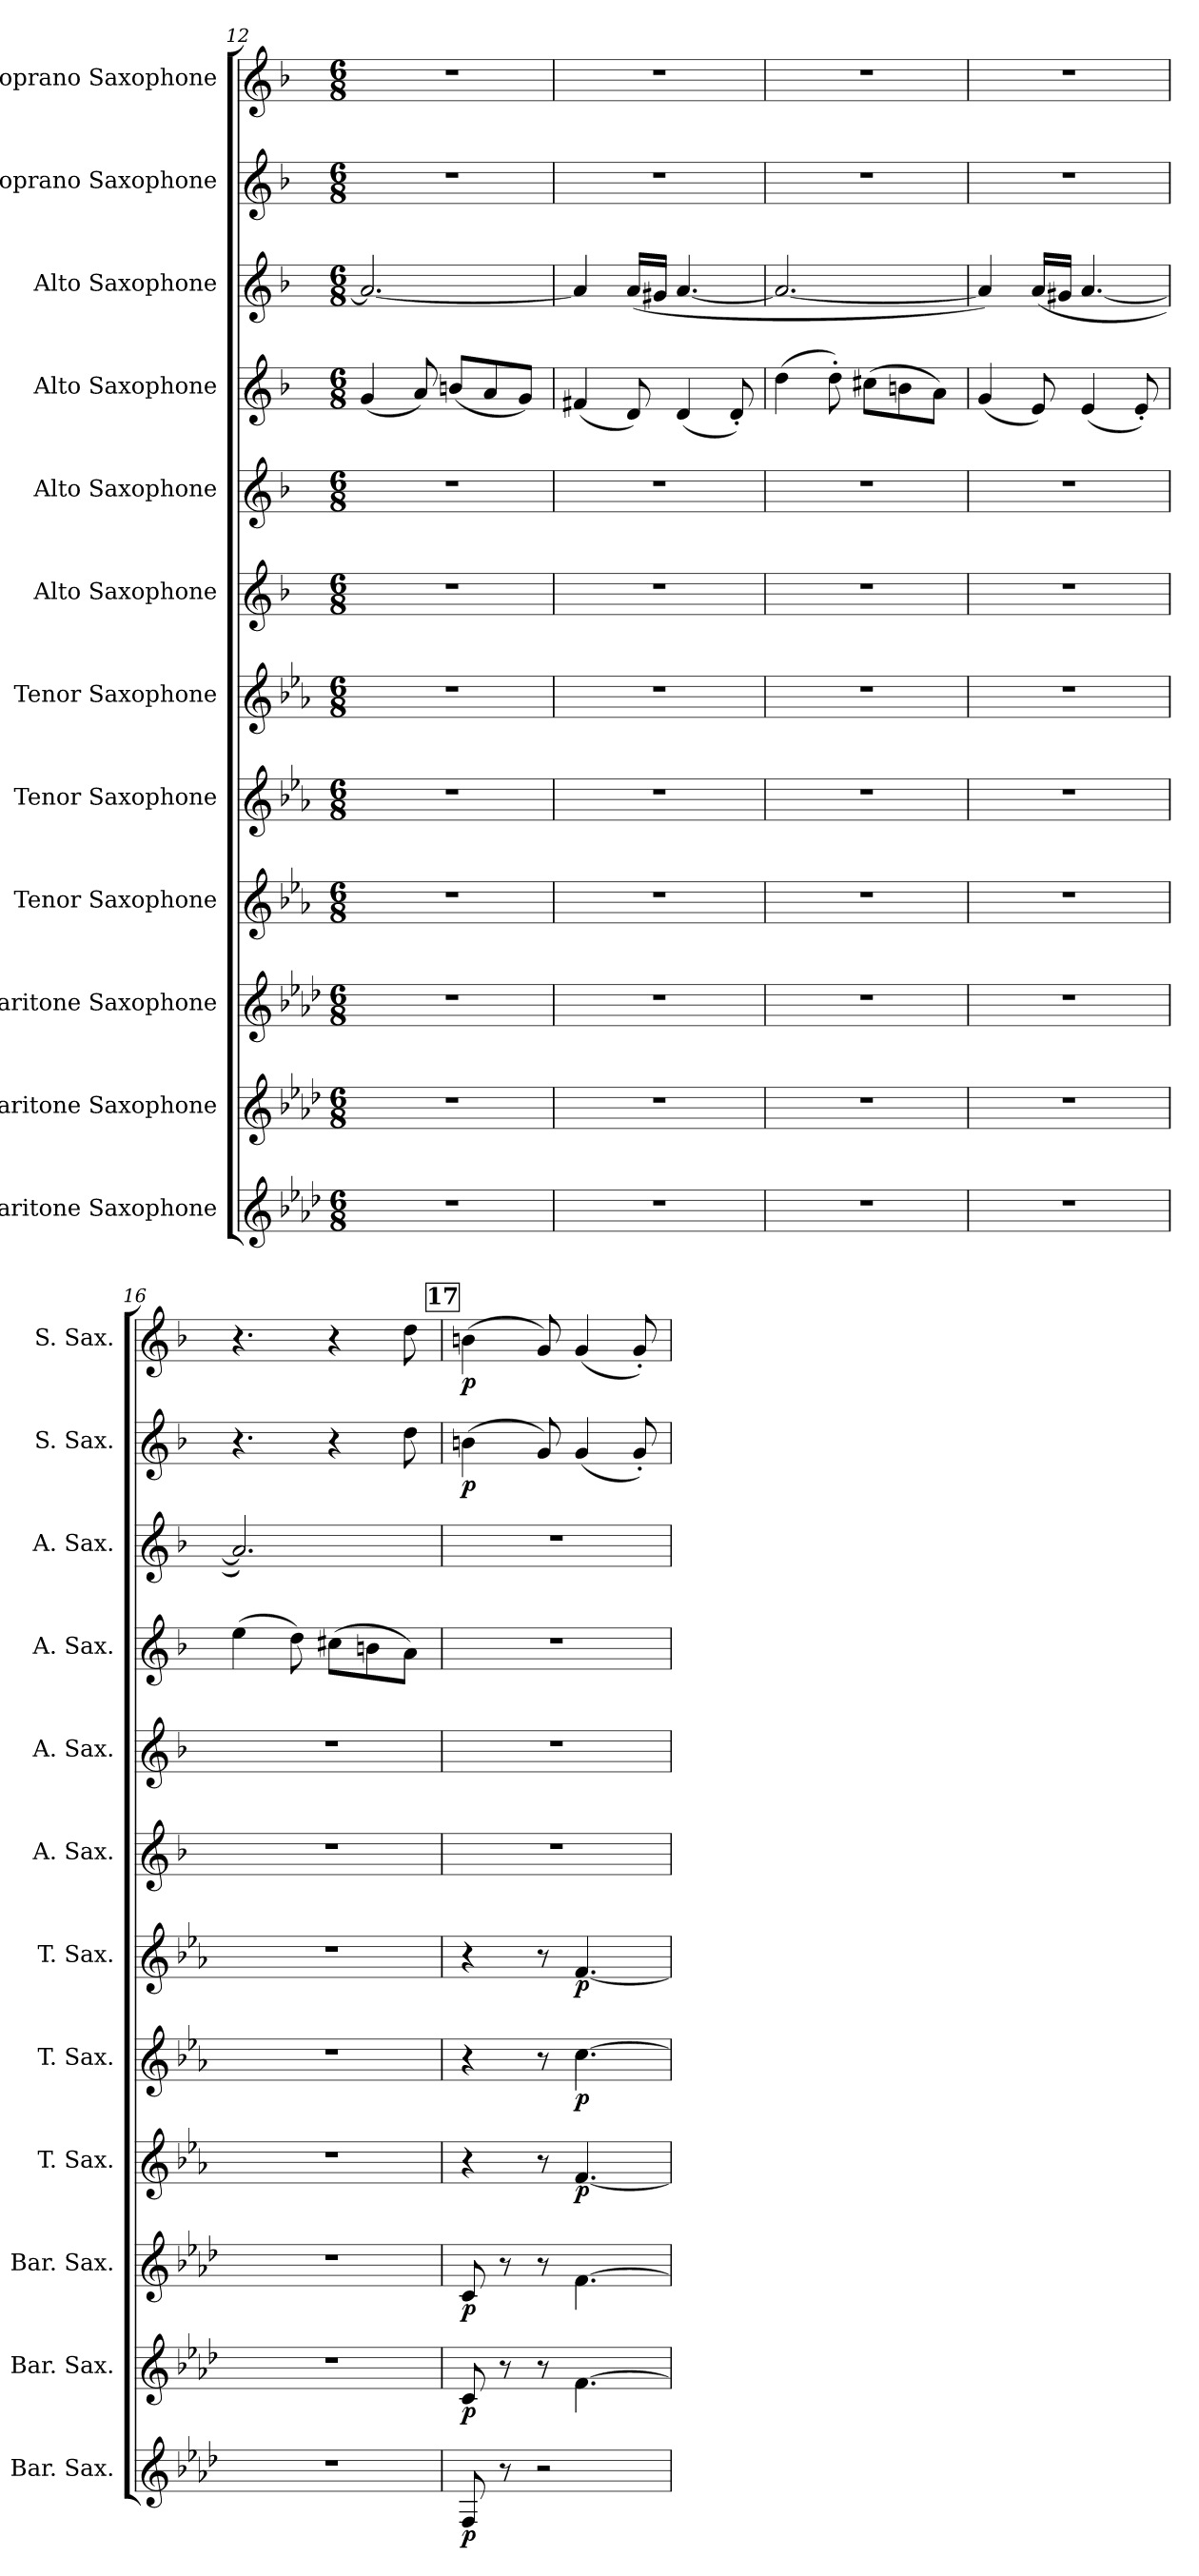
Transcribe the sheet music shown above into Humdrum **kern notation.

**kern	**dynam	**kern	**dynam	**kern	**dynam	**kern	**dynam	**kern	**dynam	**kern	**dynam	**kern	**kern	**kern	**kern	**kern	**dynam	**kern	**dynam
*part12	*part12	*part11	*part11	*part10	*part10	*part9	*part9	*part8	*part8	*part7	*part7	*part6	*part5	*part4	*part3	*part2	*part2	*part1	*part1
*staff12	*staff12	*staff11	*staff11	*staff10	*staff10	*staff9	*staff9	*staff8	*staff8	*staff7	*staff7	*staff6	*staff5	*staff4	*staff3	*staff2	*staff2	*staff1	*staff1
*I"Baritone Saxophone	*	*I"Baritone Saxophone	*	*I"Baritone Saxophone	*	*I"Tenor Saxophone	*	*I"Tenor Saxophone	*	*I"Tenor Saxophone	*	*I"Alto Saxophone	*I"Alto Saxophone	*I"Alto Saxophone	*I"Alto Saxophone	*I"Soprano Saxophone	*	*I"Soprano Saxophone	*
*I'Bar. Sax.	*	*I'Bar. Sax.	*	*I'Bar. Sax.	*	*I'T. Sax.	*	*I'T. Sax.	*	*I'T. Sax.	*	*I'A. Sax.	*I'A. Sax.	*I'A. Sax.	*I'A. Sax.	*I'S. Sax.	*	*I'S. Sax.	*
!!LO:PB:g=z
*clefG2	*	*clefG2	*	*clefG2	*	*clefG2	*	*clefG2	*	*clefG2	*	*clefG2	*clefG2	*clefG2	*clefG2	*clefG2	*	*clefG2	*
*ITrd12c21	*	*ITrd12c21	*	*ITrd12c21	*	*ITrd8c14	*	*ITrd8c14	*	*ITrd8c14	*	*ITrd5c9	*ITrd5c9	*ITrd5c9	*ITrd5c9	*ITrd1c2	*	*ITrd1c2	*
*k[b-e-a-d-]	*	*k[b-e-a-d-]	*	*k[b-e-a-d-]	*	*k[b-e-a-]	*	*k[b-e-a-]	*	*k[b-e-a-]	*	*k[b-e-a-d-]	*k[b-e-a-d-]	*k[b-e-a-d-]	*k[b-e-a-d-]	*k[b-e-a-]	*	*k[b-e-a-]	*
*M6/8	*	*M6/8	*	*M6/8	*	*M6/8	*	*M6/8	*	*M6/8	*	*M6/8	*M6/8	*M6/8	*M6/8	*M6/8	*	*M6/8	*
=12	=12	=12	=12	=12	=12	=12	=12	=12	=12	=12	=12	=12	=12	=12	=12	=12	=12	=12	=12
2.r	.	2.r	.	2.r	.	2.r	.	2.r	.	2.r	.	2.r	2.r	(4B-/	2.c/_	2.r	.	2.r	.
.	.	.	.	.	.	.	.	.	.	.	.	.	.	8c/)	.	.	.	.	.
.	.	.	.	.	.	.	.	.	.	.	.	.	.	(8dn/L	.	.	.	.	.
.	.	.	.	.	.	.	.	.	.	.	.	.	.	8c/	.	.	.	.	.
.	.	.	.	.	.	.	.	.	.	.	.	.	.	8B-/J)	.	.	.	.	.
=13	=13	=13	=13	=13	=13	=13	=13	=13	=13	=13	=13	=13	=13	=13	=13	=13	=13	=13	=13
2.r	.	2.r	.	2.r	.	2.r	.	2.r	.	2.r	.	2.r	2.r	(4An/	4c/]	2.r	.	2.r	.
.	.	.	.	.	.	.	.	.	.	.	.	.	.	8F/)	(16c/LL	.	.	.	.
.	.	.	.	.	.	.	.	.	.	.	.	.	.	.	16Bn/JJ	.	.	.	.
.	.	.	.	.	.	.	.	.	.	.	.	.	.	(4F/	[4.c/	.	.	.	.
.	.	.	.	.	.	.	.	.	.	.	.	.	.	8F'/)	.	.	.	.	.
=14	=14	=14	=14	=14	=14	=14	=14	=14	=14	=14	=14	=14	=14	=14	=14	=14	=14	=14	=14
2.r	.	2.r	.	2.r	.	2.r	.	2.r	.	2.r	.	2.r	2.r	(4f\	2.c/_	2.r	.	2.r	.
.	.	.	.	.	.	.	.	.	.	.	.	.	.	8f'\)	.	.	.	.	.
.	.	.	.	.	.	.	.	.	.	.	.	.	.	(8en\L	.	.	.	.	.
.	.	.	.	.	.	.	.	.	.	.	.	.	.	8dn\	.	.	.	.	.
.	.	.	.	.	.	.	.	.	.	.	.	.	.	8c\J)	.	.	.	.	.
=15	=15	=15	=15	=15	=15	=15	=15	=15	=15	=15	=15	=15	=15	=15	=15	=15	=15	=15	=15
2.r	.	2.r	.	2.r	.	2.r	.	2.r	.	2.r	.	2.r	2.r	(4B-/	4c/])	2.r	.	2.r	.
.	.	.	.	.	.	.	.	.	.	.	.	.	.	8G/)	(16c/LL	.	.	.	.
.	.	.	.	.	.	.	.	.	.	.	.	.	.	.	16Bn/JJ	.	.	.	.
.	.	.	.	.	.	.	.	.	.	.	.	.	.	(4G/	[4.c/	.	.	.	.
.	.	.	.	.	.	.	.	.	.	.	.	.	.	8G'/)	.	.	.	.	.
=16	=16	=16	=16	=16	=16	=16	=16	=16	=16	=16	=16	=16	=16	=16	=16	=16	=16	=16	=16
2.r	.	2.r	.	2.r	.	2.r	.	2.r	.	2.r	.	2.r	2.r	(4g\	2.c/])	4.r	.	4.r	.
.	.	.	.	.	.	.	.	.	.	.	.	.	.	8f\)	.	.	.	.	.
.	.	.	.	.	.	.	.	.	.	.	.	.	.	(8en\L	.	4r	.	4r	.
.	.	.	.	.	.	.	.	.	.	.	.	.	.	8dn\	.	.	.	.	.
.	.	.	.	.	.	.	.	.	.	.	.	.	.	8c\J)	.	8cc\	.	8cc\	.
!!LO:REH:place=s1:a:B:fs=14:t=17
=17	=17	=17	=17	=17	=17	=17	=17	=17	=17	=17	=17	=17	=17	=17	=17	=17	=17	=17	=17
!	!LO:DY:b	!	!LO:DY:b	!	!LO:DY:b	!	!	!	!	!	!	!	!	!	!	!	!LO:DY:b	!	!LO:DY:b
8FF/	p	8C/	p	8C/	p	4r	.	4r	.	4r	.	2.r	2.r	2.r	2.r	(4an\	p	(4an\	p
8r	.	8r	.	8r	.	.	.	.	.	.	.	.	.	.	.	.	.	.	.
2r	.	8r	.	8r	.	8r	.	8r	.	8r	.	.	.	.	.	8f/)	.	8f/)	.
!	!	!	!	!	!	!	!LO:DY:b	!	!LO:DY:b	!	!LO:DY:b	!	!	!	!	!	!	!	!
.	.	[4.F\	.	[4.F\	.	[4.F/	p	[4.c\	p	[4.F/	p	.	.	.	.	(4f/	.	(4f/	.
.	.	.	.	.	.	.	.	.	.	.	.	.	.	.	.	8f'/)	.	8f'/)	.
=	=	=	=	=	=	=	=	=	=	=	=	=	=	=	=	=	=	=	=
*-	*-	*-	*-	*-	*-	*-	*-	*-	*-	*-	*-	*-	*-	*-	*-	*-	*-	*-	*-
